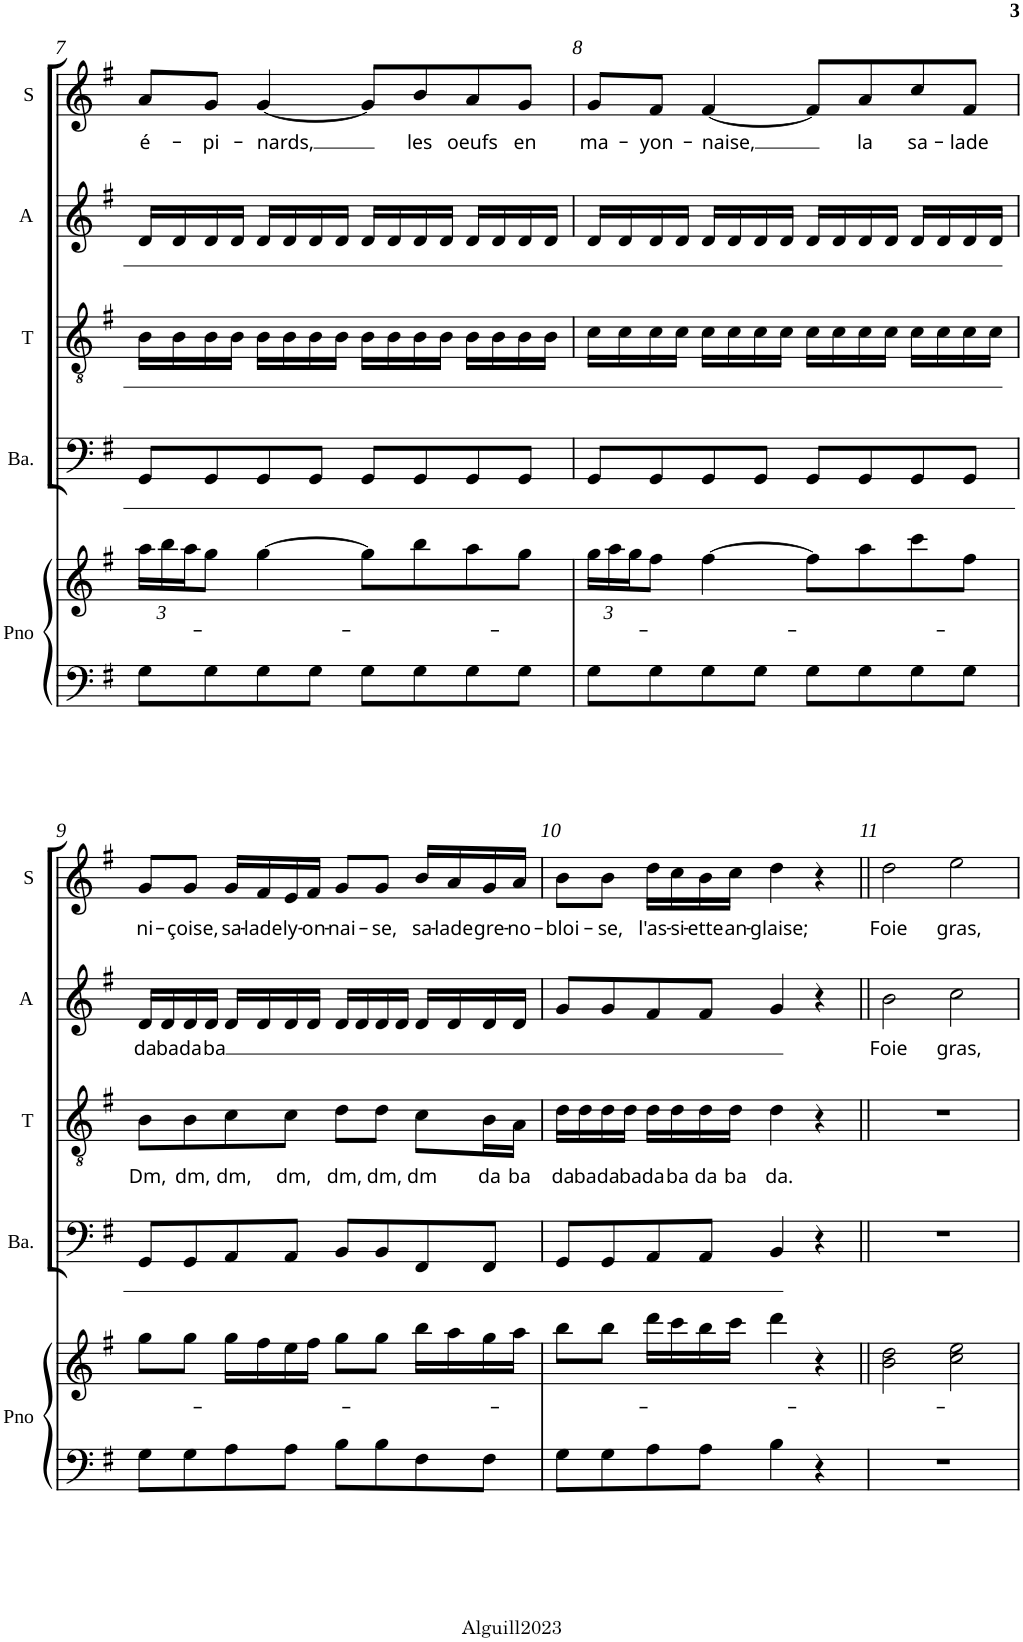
**kern	**kern	**kern	**kern	**text	**kern	**text	**kern	**text
*part5	*part5	*part4	*part3	*part3	*part2	*part2	*part1	*part1
*staff6	*staff5	*staff4	*staff3	*staff3	*staff2	*staff2	*staff1	*staff1
*I"Piano	*	*I"Basse	*I"Ténor	*	*I"Alto	*	*I"Soprano	*
*I'Pno	*	*I'Ba.	*I'T	*	*I'A	*	*I'S	*
!!LO:PB:g=z
*clefF4	*clefG2	*clefF4	*clefGv2	*	*clefG2	*	*clefG2	*
*k[f#]	*k[f#]	*k[f#]	*k[f#]	*	*k[f#]	*	*k[f#]	*
*G:	*G:	*G:	*G:	*	*G:	*	*G:	*
*M4/4	*M4/4	*M4/4	*M4/4	*	*M4/4	*	*M4/4	*
*met(c)	*met(c)	*met(c)	*met(c)	*	*met(c)	*	*met(c)	*
*	*Xbrackettup	*	*	*	*	*	*	*
=7	=7	=7	=7	=7	=7	=7	=7	=7
!	!	!	!	!	!	!	!	!LO:LY:b
8G\L	24aa\LL	8GG/L	16B\LL	.	16d/LL	.	8a/L	é-
.	24bb\	.	.	.	.	.	.	.
.	.	.	16B\	.	16d/	.	.	.
.	24aa\J	.	.	.	.	.	.	.
!	!	!	!	!	!	!	!	!LO:LY:b
8G\	8gg\J	8GG/	16B\	.	16d/	.	8g/J	-pi-
.	.	.	16B\JJ	.	16d/JJ	.	.	.
!	!	!	!	!	!	!	!	!LO:LY:b
8G\	[4gg\	8GG/	16B\LL	.	16d/LL	.	[4g/	-nards,
.	.	.	16B\	.	16d/	.	.	.
8G\J	.	8GG/J	16B\	.	16d/	.	.	.
.	.	.	16B\JJ	.	16d/JJ	.	.	.
8G\L	8gg\L]	8GG/L	16B\LL	.	16d/LL	.	8g/L]	.
.	.	.	16B\	.	16d/	.	.	.
!	!	!	!	!	!	!	!	!LO:LY:b
8G\	8bb\	8GG/	16B\	.	16d/	.	8b/	les
.	.	.	16B\JJ	.	16d/JJ	.	.	.
!	!	!	!	!	!	!	!	!LO:LY:b
8G\	8aa\	8GG/	16B\LL	.	16d/LL	.	8a/	oeufs
.	.	.	16B\	.	16d/	.	.	.
!	!	!	!	!	!	!	!	!LO:LY:b
8G\J	8gg\J	8GG/J	16B\	.	16d/	.	8g/J	en
.	.	.	16B\JJ	.	16d/JJ	.	.	.
=8	=8	=8	=8	=8	=8	=8	=8	=8
!	!	!	!	!	!	!	!	!LO:LY:b
8G\L	24gg\LL	8GG/L	16c\LL	.	16d/LL	.	8g/L	ma-
.	24aa\	.	.	.	.	.	.	.
.	.	.	16c\	.	16d/	.	.	.
.	24gg\J	.	.	.	.	.	.	.
!	!	!	!	!	!	!	!	!LO:LY:b
8G\	8ff#\J	8GG/	16c\	.	16d/	.	8f#/J	-yon-
.	.	.	16c\JJ	.	16d/JJ	.	.	.
!	!	!	!	!	!	!	!	!LO:LY:b
8G\	[4ff#\	8GG/	16c\LL	.	16d/LL	.	[4f#/	-naise,
.	.	.	16c\	.	16d/	.	.	.
8G\J	.	8GG/J	16c\	.	16d/	.	.	.
.	.	.	16c\JJ	.	16d/JJ	.	.	.
8G\L	8ff#\L]	8GG/L	16c\LL	.	16d/LL	.	8f#/L]	.
.	.	.	16c\	.	16d/	.	.	.
!	!	!	!	!	!	!	!	!LO:LY:b
8G\	8aa\	8GG/	16c\	.	16d/	.	8a/	la
.	.	.	16c\JJ	.	16d/JJ	.	.	.
!	!	!	!	!	!	!	!	!LO:LY:b
8G\	8ccc\	8GG/	16c\LL	.	16d/LL	.	8cc/	sa-
.	.	.	16c\	.	16d/	.	.	.
!	!	!	!	!	!	!	!	!LO:LY:b
8G\J	8ff#\J	8GG/J	16c\	.	16d/	.	8f#/J	-lade
.	.	.	16c\JJ	.	16d/JJ	.	.	.
!!LO:LB:g=z
=9	=9	=9	=9	=9	=9	=9	=9	=9
!	!	!	!	!LO:LY:b	!	!LO:LY:b	!	!LO:LY:b
8G\L	8gg\L	8GG/L	8B\L	Dm,	16d/LL	da	8g/L	ni-
!	!	!	!	!	!	!LO:LY:b	!	!
.	.	.	.	.	16d/	ba	.	.
!	!	!	!	!LO:LY:b	!	!LO:LY:b	!	!LO:LY:b
8G\	8gg\J	8GG/	8B\	dm,	16d/	da	8g/J	-çoise,
!	!	!	!	!	!	!LO:LY:b	!	!
.	.	.	.	.	16d/JJ	ba	.	.
!	!	!	!	!LO:LY:b	!	!	!	!LO:LY:b
8A\	16gg\LL	8AA/	8c\	dm,	16d/LL	.	16g/LL	sa-
!	!	!	!	!	!	!	!	!LO:LY:b
.	16ff#\	.	.	.	16d/	.	16f#/	-lade
!	!	!	!	!LO:LY:b	!	!	!	!LO:LY:b
8A\J	16ee\	8AA/J	8c\J	dm,	16d/	.	16e/	ly-
!	!	!	!	!	!	!	!	!LO:LY:b
.	16ff#\JJ	.	.	.	16d/JJ	.	16f#/JJ	-on-
!	!	!	!	!LO:LY:b	!	!	!	!LO:LY:b
8B\L	8gg\L	8BB/L	8d\L	dm,	16d/LL	.	8g/L	-nai-
.	.	.	.	.	16d/	.	.	.
!	!	!	!	!LO:LY:b	!	!	!	!LO:LY:b
8B\	8gg\J	8BB/	8d\J	dm,	16d/	.	8g/J	-se,
.	.	.	.	.	16d/JJ	.	.	.
!	!	!	!	!LO:LY:b	!	!	!	!LO:LY:b
8F#\	16bb\LL	8FF#/	8c\L	dm	16d/LL	.	16b/LL	sa-
!	!	!	!	!	!	!	!	!LO:LY:b
.	16aa\	.	.	.	16d/	.	16a/	-lade
!	!	!	!	!LO:LY:b	!	!	!	!LO:LY:b
8F#\J	16gg\	8FF#/J	16B\L	da	16d/	.	16g/	gre-
!	!	!	!	!LO:LY:b	!	!	!	!LO:LY:b
.	16aa\JJ	.	16A\JJ	ba	16d/JJ	.	16a/JJ	-no-
=10	=10	=10	=10	=10	=10	=10	=10	=10
!	!	!	!	!LO:LY:b	!	!	!	!LO:LY:b
8G\L	8bb\L	8GG/L	16d\LL	da	8g/L	.	8b\L	-bloi-
!	!	!	!	!LO:LY:b	!	!	!	!
.	.	.	16d\	ba	.	.	.	.
!	!	!	!	!LO:LY:b	!	!	!	!LO:LY:b
8G\	8bb\J	8GG/	16d\	da	8g/	.	8b\J	-se,
!	!	!	!	!LO:LY:b	!	!	!	!
.	.	.	16d\JJ	ba	.	.	.	.
!	!	!	!	!LO:LY:b	!	!	!	!LO:LY:b
8A\	16ddd\LL	8AA/	16d\LL	da	8f#/	.	16dd\LL	l'as-
!	!	!	!	!LO:LY:b	!	!	!	!LO:LY:b
.	16ccc\	.	16d\	ba	.	.	16cc\	-si-
!	!	!	!	!LO:LY:b	!	!	!	!LO:LY:b
8A\J	16bb\	8AA/J	16d\	da	8f#/J	.	16b\	-ette
!	!	!	!	!LO:LY:b	!	!	!	!LO:LY:b
.	16ccc\JJ	.	16d\JJ	ba	.	.	16cc\JJ	an-
!	!	!	!	!LO:LY:b	!	!	!	!LO:LY:b
4B\	4ddd\	4BB/	4d\	da.	4g/	.	4dd\	-glaise;
4r	4r	4r	4r	.	4r	.	4r	.
=11||	=11||	=11||	=11||	=11||	=11||	=11||	=11||	=11||
!	!	!	!	!	!	!LO:LY:b	!	!LO:LY:b
1r	2b\ 2dd\	1r	1r	.	2b\	Foie	2dd\	Foie
!	!	!	!	!	!	!LO:LY:b	!	!LO:LY:b
.	2cc\ 2ee\	.	.	.	2cc\	gras,	2ee\	gras,
=	=	=	=	=	=	=	=	=
*-	*-	*-	*-	*-	*-	*-	*-	*-
